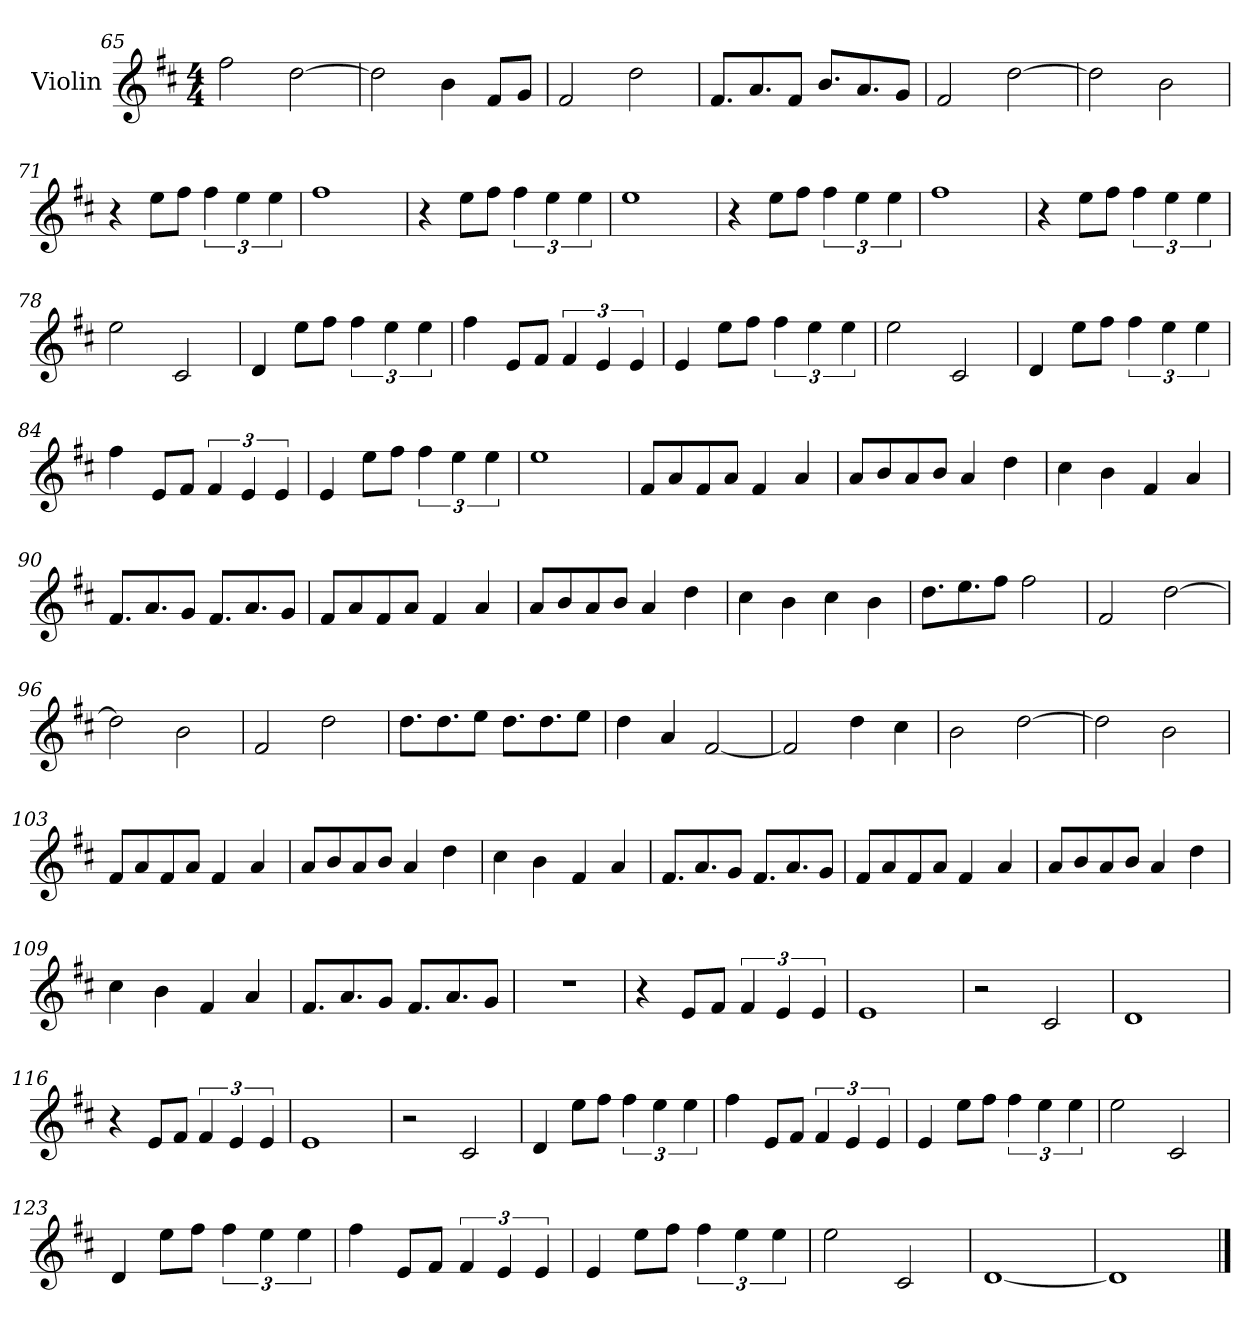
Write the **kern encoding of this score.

**kern
*part1
*staff1
*I"Violin
*I'Vln.
*clefG2
*k[f#c#]
*M4/4
=65
2ff#\
[2dd\
=66
2dd\]
4b\
8f#/L
8g/J
=67
2f#/
2dd\
=68
8.f#/L
8.a/
8f#/J
8.b/L
8.a/
8g/J
=69
2f#/
[2dd\
=70
2dd\]
2b\
=71
4r
8ee\L
8ff#\J
6ff#\
6ee\
6ee\
!!LO:LB:g=z
=72
1ff#
=73
4r
8ee\L
8ff#\J
6ff#\
6ee\
6ee\
=74
1ee
=75
4r
8ee\L
8ff#\J
6ff#\
6ee\
6ee\
=76
1ff#
=77
4r
8ee\L
8ff#\J
6ff#\
6ee\
6ee\
=78
2ee\
2c#/
=79
4d/
8ee\L
8ff#\J
6ff#\
6ee\
6ee\
!!LO:LB:g=z
=80
4ff#\
8e/L
8f#/J
6f#/
6e/
6e/
=81
4e/
8ee\L
8ff#\J
6ff#\
6ee\
6ee\
=82
2ee\
2c#/
=83
4d/
8ee\L
8ff#\J
6ff#\
6ee\
6ee\
=84
4ff#\
8e/L
8f#/J
6f#/
6e/
6e/
=85
4e/
8ee\L
8ff#\J
6ff#\
6ee\
6ee\
=86
1ee
!!LO:LB:g=z
=87
8f#/L
8a/
8f#/
8a/J
4f#/
4a/
=88
8a/L
8b/
8a/
8b/J
4a/
4dd\
=89
4cc#\
4b\
4f#/
4a/
=90
8.f#/L
8.a/
8g/J
8.f#/L
8.a/
8g/J
=91
8f#/L
8a/
8f#/
8a/J
4f#/
4a/
=92
8a/L
8b/
8a/
8b/J
4a/
4dd\
!!LO:LB:g=z
=93
4cc#\
4b\
4cc#\
4b\
=94
8.dd\L
8.ee\
8ff#\J
2ff#\
=95
2f#/
[2dd\
=96
2dd\]
2b\
=97
2f#/
2dd\
=98
8.dd\L
8.dd\
8ee\J
8.dd\L
8.dd\
8ee\J
=99
4dd\
4a/
[2f#/
=100
2f#/]
4dd\
4cc#\
=101
2b\
[2dd\
!!LO:LB:g=z
=102
2dd\]
2b\
=103
8f#/L
8a/
8f#/
8a/J
4f#/
4a/
=104
8a/L
8b/
8a/
8b/J
4a/
4dd\
=105
4cc#\
4b\
4f#/
4a/
=106
8.f#/L
8.a/
8g/J
8.f#/L
8.a/
8g/J
=107
8f#/L
8a/
8f#/
8a/J
4f#/
4a/
!!LO:LB:g=z
=108
8a/L
8b/
8a/
8b/J
4a/
4dd\
=109
4cc#\
4b\
4f#/
4a/
=110
8.f#/L
8.a/
8g/J
8.f#/L
8.a/
8g/J
=111
1r
=112
4r
8e/L
8f#/J
6f#/
6e/
6e/
=113
1e
=114
2r
2c#/
=115
1d
!!LO:LB:g=z
=116
4r
8e/L
8f#/J
6f#/
6e/
6e/
=117
1e
=118
2r
2c#/
=119
4d/
8ee\L
8ff#\J
6ff#\
6ee\
6ee\
=120
4ff#\
8e/L
8f#/J
6f#/
6e/
6e/
=121
4e/
8ee\L
8ff#\J
6ff#\
6ee\
6ee\
=122
2ee\
2c#/
=123
4d/
8ee\L
8ff#\J
6ff#\
6ee\
6ee\
!!LO:LB:g=z
=124
4ff#\
8e/L
8f#/J
6f#/
6e/
6e/
=125
4e/
8ee\L
8ff#\J
6ff#\
6ee\
6ee\
=126
2ee\
2c#/
=127
[1d
=128
1d]
==
*-
